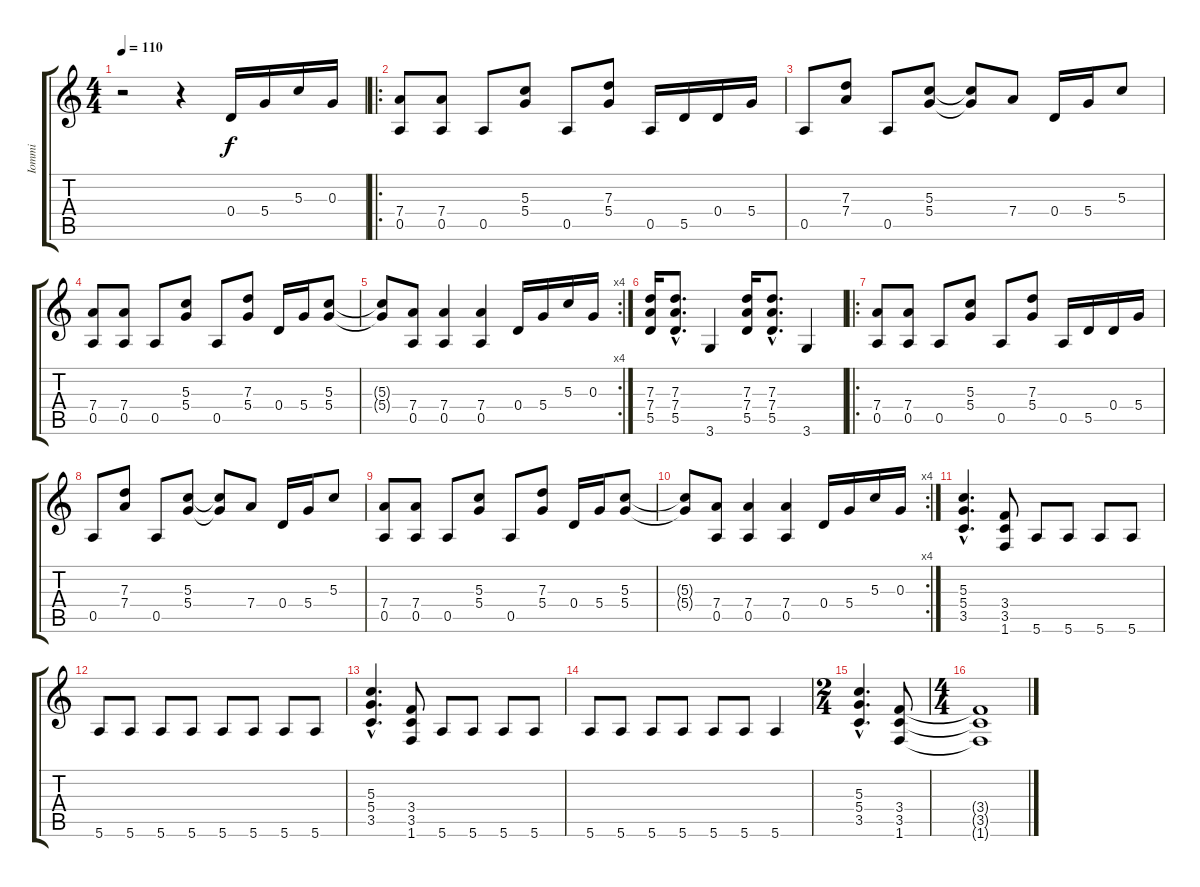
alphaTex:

\track ("Iommi" "Iommi") {instrument distortionguitar}
\staff {score tabs}
\tuning (E4 B3 G3 D3 A2 E2) {hide}
\ts (4 4)
\tempo 110
\clef g2
\ks c
r.2{dy f instrument distortionguitar} r.4 0.4.16 5.4.16 5.3.16 0.3.16 |
\ro
(7.4 0.5).8 (7.4 0.5).8 0.5.8 (5.3 5.4).8 0.5.8 (7.3 5.4).8 0.5.16 5.5.16 0.4.16 5.4.16 |
0.5.8 (7.3 7.4).8 0.5.8 (5.3 5.4).8 (5.3{t} 5.4{t}).8 7.4.8 0.4.16 5.4.16 5.3.8 |
(7.4 0.5).8 (7.4 0.5).8 0.5.8 (5.3 5.4).8 0.5.8 (7.3 5.4).8 0.4.16 5.4.16 (5.3 5.4).8 |
\rc 4
(5.3{t} 5.4{t}).8 (7.4 0.5).8 (7.4 0.5).4 (7.4 0.5).4 0.4.16 5.4.16 5.3.16 0.3.16 |
(7.3 7.4 5.5).16 (7.3{hac} 7.4{hac} 5.5{hac}).8{d} 3.6.4 (7.3 7.4 5.5).16 (7.3{hac} 7.4{hac} 5.5{hac}).8{d} 3.6.4 |
\ro
(7.4 0.5).8 (7.4 0.5).8 0.5.8 (5.3 5.4).8 0.5.8 (7.3 5.4).8 0.5.16 5.5.16 0.4.16 5.4.16 |
0.5.8 (7.3 7.4).8 0.5.8 (5.3 5.4).8 (5.3{t} 5.4{t}).8 7.4.8 0.4.16 5.4.16 5.3.8 |
(7.4 0.5).8 (7.4 0.5).8 0.5.8 (5.3 5.4).8 0.5.8 (7.3 5.4).8 0.4.16 5.4.16 (5.3 5.4).8 |
\rc 4
(5.3{t} 5.4{t}).8 (7.4 0.5).8 (7.4 0.5).4 (7.4 0.5).4 0.4.16 5.4.16 5.3.16 0.3.16 |
(5.3{hac} 5.4{hac} 3.5{hac}).4{d} (3.4 3.5 1.6).8 5.6.8 5.6.8 5.6.8 5.6.8 |
5.6.8 5.6.8 5.6.8 5.6.8 5.6.8 5.6.8 5.6.8 5.6.8 |
(5.3{hac} 5.4{hac} 3.5{hac}).4{d} (3.4 3.5 1.6).8 5.6.8 5.6.8 5.6.8 5.6.8 |
5.6.8 5.6.8 5.6.8 5.6.8 5.6.8 5.6.8 5.6.4 |
\ts (2 4)
(5.3{hac} 5.4{hac} 3.5{hac}).4{d} (3.4 3.5 1.6).8 |
\ts (4 4)
(3.4{t} 3.5{t} 1.6{t}).1
